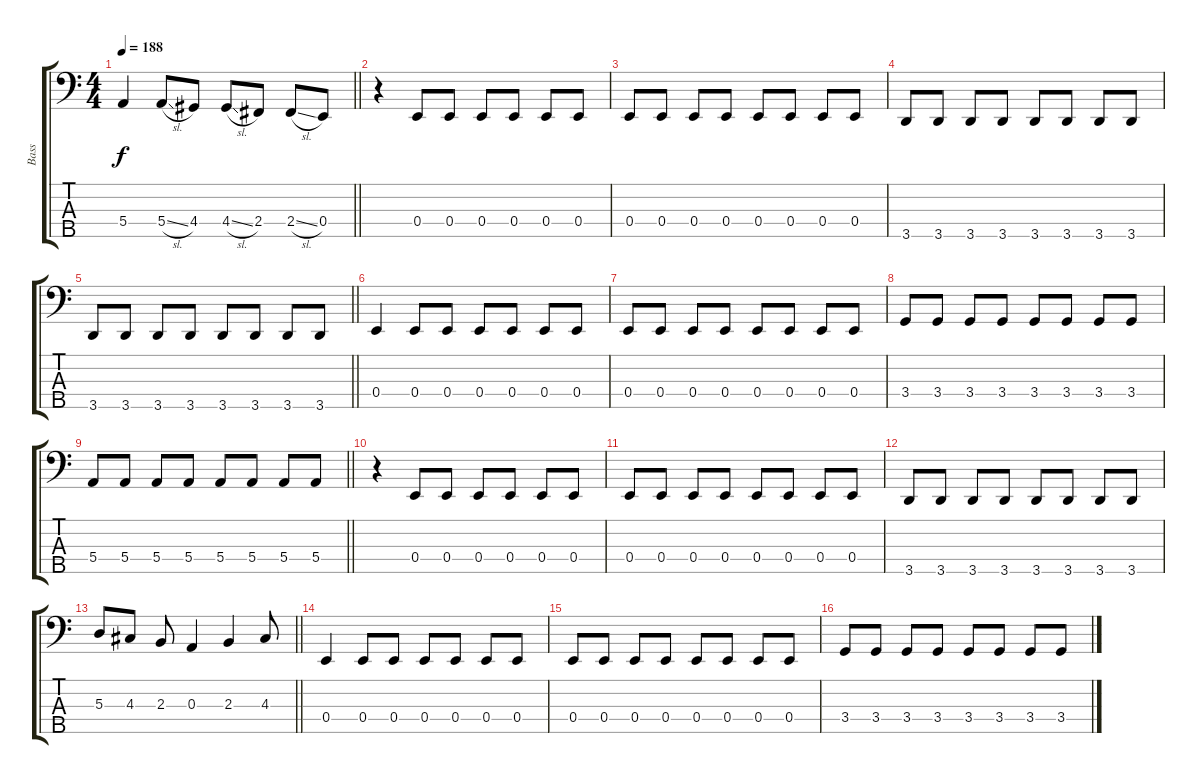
\track ("Bass" "Bass") {instrument electricbassfinger}
\staff {score tabs}
\tuning (G2 D2 A1 E1 B0) {hide}
\ts (4 4)
\tempo 188
\clef f4
\barLineRight lightlight
\ks c
5.4.4{dy f} 5.4{sl}.8 4.4.8 4.4{sl}.8 2.4.8 2.4{sl}.8 0.4.8 |
\section ("" "")
r.4 0.4.8 0.4.8 0.4.8 0.4.8 0.4.8 0.4.8 |
0.4.8 0.4.8 0.4.8 0.4.8 0.4.8 0.4.8 0.4.8 0.4.8 |
3.5.8 3.5.8 3.5.8 3.5.8 3.5.8 3.5.8 3.5.8 3.5.8 |
\barLineRight lightlight
3.5.8 3.5.8 3.5.8 3.5.8 3.5.8 3.5.8 3.5.8 3.5.8 |
0.4.4 0.4.8 0.4.8 0.4.8 0.4.8 0.4.8 0.4.8 |
0.4.8 0.4.8 0.4.8 0.4.8 0.4.8 0.4.8 0.4.8 0.4.8 |
3.4.8 3.4.8 3.4.8 3.4.8 3.4.8 3.4.8 3.4.8 3.4.8 |
\barLineRight lightlight
5.4.8 5.4.8 5.4.8 5.4.8 5.4.8 5.4.8 5.4.8 5.4.8 |
r.4 0.4.8 0.4.8 0.4.8 0.4.8 0.4.8 0.4.8 |
0.4.8 0.4.8 0.4.8 0.4.8 0.4.8 0.4.8 0.4.8 0.4.8 |
3.5.8 3.5.8 3.5.8 3.5.8 3.5.8 3.5.8 3.5.8 3.5.8 |
\barLineRight lightlight
5.3.8 4.3.8 2.3.8 0.3.4 2.3.4 4.3.8 |
0.4.4 0.4.8 0.4.8 0.4.8 0.4.8 0.4.8 0.4.8 |
0.4.8 0.4.8 0.4.8 0.4.8 0.4.8 0.4.8 0.4.8 0.4.8 |
3.4.8 3.4.8 3.4.8 3.4.8 3.4.8 3.4.8 3.4.8 3.4.8
